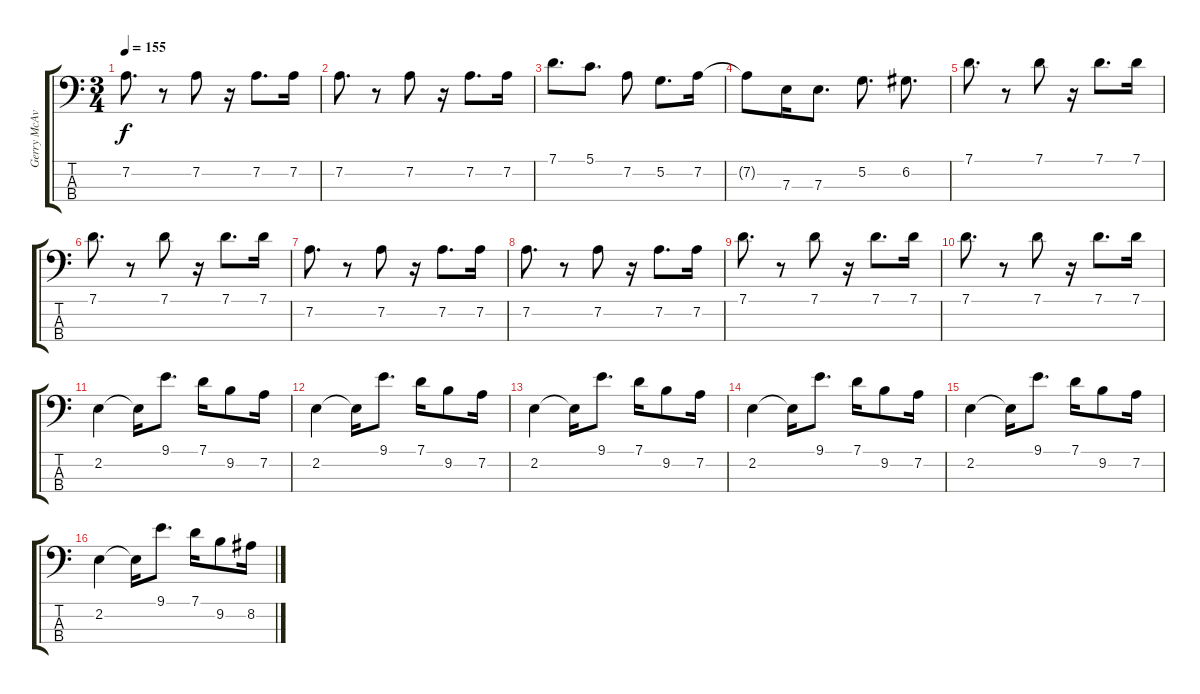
\track ("Gerry McAvoy" "Gerry McAv") {instrument electricbasspick}
\staff {score tabs}
\tuning (G2 D2 A1 E1) {hide}
\ts (3 4)
\tempo 155
\clef f4
\ks c
7.2.8{d dy f} r.8 7.2.8 r.16 7.2.8{d} 7.2.16 |
7.2.8{d} r.8 7.2.8 r.16 7.2.8{d} 7.2.16 |
7.1.8{d} 5.1.8{d} 7.2.8 5.2.8{d} 7.2.16 |
7.2{t}.8 7.3.16 7.3.8{d} 5.2.8{d} 6.2.8{d} |
7.1.8{d} r.8 7.1.8 r.16 7.1.8{d} 7.1.16 |
7.1.8{d} r.8 7.1.8 r.16 7.1.8{d} 7.1.16 |
7.2.8{d} r.8 7.2.8 r.16 7.2.8{d} 7.2.16 |
7.2.8{d} r.8 7.2.8 r.16 7.2.8{d} 7.2.16 |
7.1.8{d} r.8 7.1.8 r.16 7.1.8{d} 7.1.16 |
7.1.8{d} r.8 7.1.8 r.16 7.1.8{d} 7.1.16 |
2.2.4 2.2{t}.16 9.1.8{d} 7.1.16 9.2.8 7.2.16 |
2.2.4 2.2{t}.16 9.1.8{d} 7.1.16 9.2.8 7.2.16 |
2.2.4 2.2{t}.16 9.1.8{d} 7.1.16 9.2.8 7.2.16 |
2.2.4 2.2{t}.16 9.1.8{d} 7.1.16 9.2.8 7.2.16 |
2.2.4 2.2{t}.16 9.1.8{d} 7.1.16 9.2.8 7.2.16 |
2.2.4 2.2{t}.16 9.1.8{d} 7.1.16 9.2.8 8.2.16
